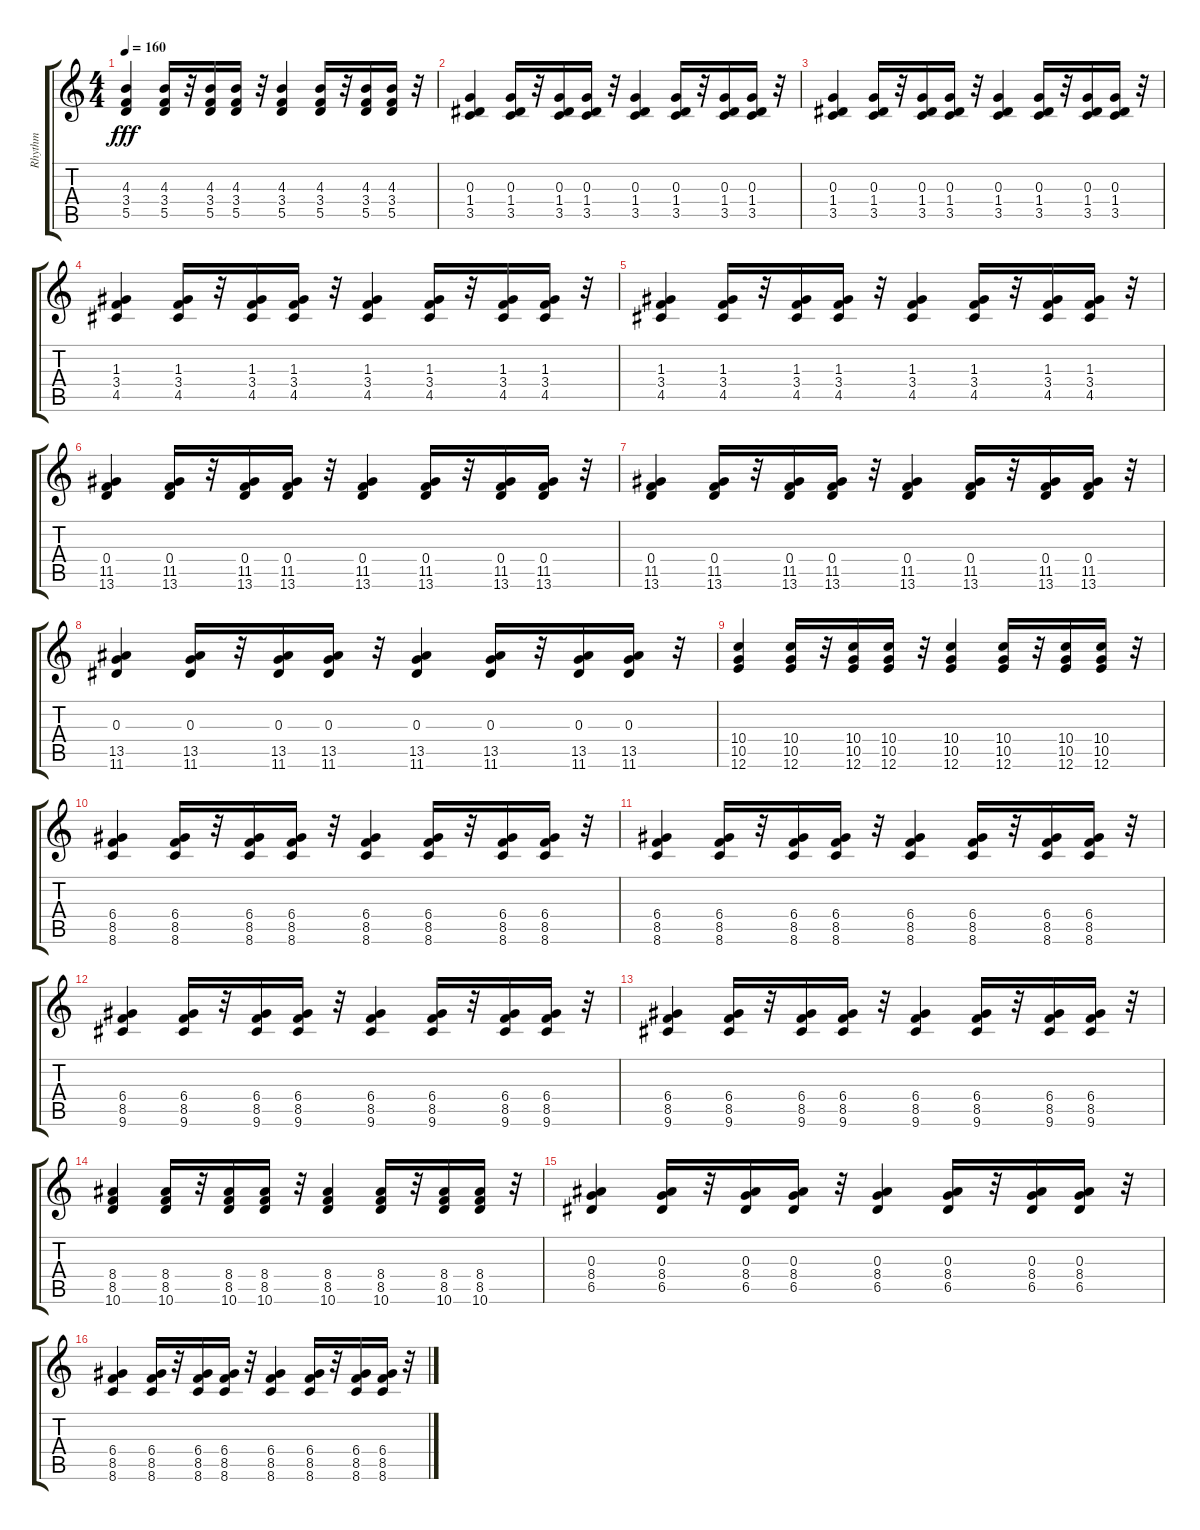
\track ("Rhythm" "Rhythm") {instrument distortionguitar}
\staff {score tabs}
\tuning (E4 B3 G3 D3 A2 E2) {hide}
\ts (4 4)
\tempo 160
\clef g2
\ks c
(4.3 3.4 5.5).4{dy fff} (4.3 3.4 5.5).16 r.32 (4.3 3.4 5.5).16 (4.3 3.4 5.5).16 r.32 (4.3 3.4 5.5).4 (4.3 3.4 5.5).16 r.32 (4.3 3.4 5.5).16 (4.3 3.4 5.5).16 r.32 |
(0.3 1.4 3.5).4{volume 11} (0.3 1.4 3.5).16 r.32 (0.3 1.4 3.5).16 (0.3 1.4 3.5).16 r.32 (0.3 1.4 3.5).4 (0.3 1.4 3.5).16 r.32 (0.3 1.4 3.5).16 (0.3 1.4 3.5).16 r.32 |
(0.3 1.4 3.5).4 (0.3 1.4 3.5).16 r.32 (0.3 1.4 3.5).16 (0.3 1.4 3.5).16 r.32 (0.3 1.4 3.5).4 (0.3 1.4 3.5).16 r.32 (0.3 1.4 3.5).16 (0.3 1.4 3.5).16 r.32 |
(1.3 3.4 4.5).4 (1.3 3.4 4.5).16 r.32 (1.3 3.4 4.5).16 (1.3 3.4 4.5).16 r.32 (1.3 3.4 4.5).4 (1.3 3.4 4.5).16 r.32 (1.3 3.4 4.5).16 (1.3 3.4 4.5).16 r.32 |
(1.3 3.4 4.5).4 (1.3 3.4 4.5).16 r.32 (1.3 3.4 4.5).16 (1.3 3.4 4.5).16 r.32 (1.3 3.4 4.5).4 (1.3 3.4 4.5).16 r.32 (1.3 3.4 4.5).16 (1.3 3.4 4.5).16 r.32 |
(0.4 11.5 13.6).4 (0.4 11.5 13.6).16 r.32 (0.4 11.5 13.6).16 (0.4 11.5 13.6).16 r.32 (0.4 11.5 13.6).4 (0.4 11.5 13.6).16 r.32 (0.4 11.5 13.6).16 (0.4 11.5 13.6).16 r.32 |
(0.4 11.5 13.6).4 (0.4 11.5 13.6).16 r.32 (0.4 11.5 13.6).16 (0.4 11.5 13.6).16 r.32 (0.4 11.5 13.6).4 (0.4 11.5 13.6).16 r.32 (0.4 11.5 13.6).16 (0.4 11.5 13.6).16 r.32 |
(0.3 13.5 11.6).4 (0.3 13.5 11.6).16 r.32 (0.3 13.5 11.6).16 (0.3 13.5 11.6).16 r.32 (0.3 13.5 11.6).4 (0.3 13.5 11.6).16 r.32 (0.3 13.5 11.6).16 (0.3 13.5 11.6).16 r.32 |
(10.4 10.5 12.6).4 (10.4 10.5 12.6).16 r.32 (10.4 10.5 12.6).16 (10.4 10.5 12.6).16 r.32 (10.4 10.5 12.6).4 (10.4 10.5 12.6).16 r.32 (10.4 10.5 12.6).16 (10.4 10.5 12.6).16 r.32 |
(6.4 8.5 8.6).4 (6.4 8.5 8.6).16 r.32 (6.4 8.5 8.6).16 (6.4 8.5 8.6).16 r.32 (6.4 8.5 8.6).4 (6.4 8.5 8.6).16 r.32 (6.4 8.5 8.6).16 (6.4 8.5 8.6).16 r.32 |
(6.4 8.5 8.6).4 (6.4 8.5 8.6).16 r.32 (6.4 8.5 8.6).16 (6.4 8.5 8.6).16 r.32 (6.4 8.5 8.6).4 (6.4 8.5 8.6).16 r.32 (6.4 8.5 8.6).16 (6.4 8.5 8.6).16 r.32 |
(6.4 8.5 9.6).4 (6.4 8.5 9.6).16 r.32 (6.4 8.5 9.6).16 (6.4 8.5 9.6).16 r.32 (6.4 8.5 9.6).4 (6.4 8.5 9.6).16 r.32 (6.4 8.5 9.6).16 (6.4 8.5 9.6).16 r.32 |
(6.4 8.5 9.6).4 (6.4 8.5 9.6).16 r.32 (6.4 8.5 9.6).16 (6.4 8.5 9.6).16 r.32 (6.4 8.5 9.6).4 (6.4 8.5 9.6).16 r.32 (6.4 8.5 9.6).16 (6.4 8.5 9.6).16 r.32 |
(8.4 8.5 10.6).4 (8.4 8.5 10.6).16 r.32 (8.4 8.5 10.6).16 (8.4 8.5 10.6).16 r.32 (8.4 8.5 10.6).4 (8.4 8.5 10.6).16 r.32 (8.4 8.5 10.6).16 (8.4 8.5 10.6).16 r.32 |
(0.3 8.4 6.5).4 (0.3 8.4 6.5).16 r.32 (0.3 8.4 6.5).16 (0.3 8.4 6.5).16 r.32 (0.3 8.4 6.5).4 (0.3 8.4 6.5).16 r.32 (0.3 8.4 6.5).16 (0.3 8.4 6.5).16 r.32 |
(6.4 8.5 8.6).4 (6.4 8.5 8.6).16 r.32 (6.4 8.5 8.6).16 (6.4 8.5 8.6).16 r.32 (6.4 8.5 8.6).4 (6.4 8.5 8.6).16 r.32 (6.4 8.5 8.6).16 (6.4 8.5 8.6).16 r.32
